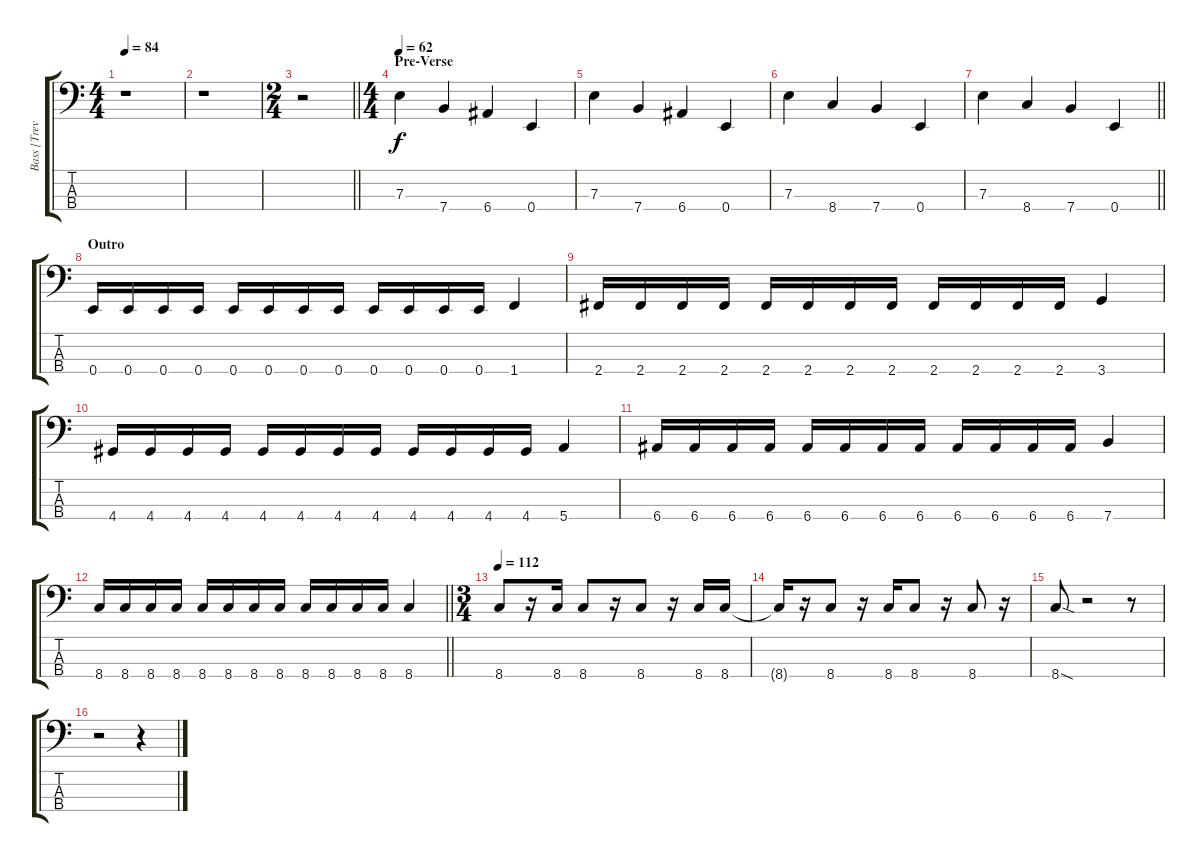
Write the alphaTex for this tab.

\track ("Bass [Trevor Dunn]" "Bass [Trev") {instrument electricbassfinger}
\staff {score tabs}
\tuning (G2 D2 A1 E1) {hide}
\ts (4 4)
\tempo 84
\clef f4
\ks c
r.1{dy f} |
r.1 |
\ts (2 4)
\barLineRight lightlight
r.2 |
\ts (4 4)
\section ("" "Pre-Verse")
\tempo 62
7.3.4 7.4.4 6.4.4 0.4.4 |
7.3.4 7.4.4 6.4.4 0.4.4 |
7.3.4 8.4.4 7.4.4 0.4.4 |
\barLineRight lightlight
7.3.4 8.4.4 7.4.4 0.4.4 |
\section ("" "Outro")
0.4.16 0.4.16 0.4.16 0.4.16 0.4.16 0.4.16 0.4.16 0.4.16 0.4.16 0.4.16 0.4.16 0.4.16 1.4.4 |
2.4.16 2.4.16 2.4.16 2.4.16 2.4.16 2.4.16 2.4.16 2.4.16 2.4.16 2.4.16 2.4.16 2.4.16 3.4.4 |
4.4.16 4.4.16 4.4.16 4.4.16 4.4.16 4.4.16 4.4.16 4.4.16 4.4.16 4.4.16 4.4.16 4.4.16 5.4.4 |
6.4.16 6.4.16 6.4.16 6.4.16 6.4.16 6.4.16 6.4.16 6.4.16 6.4.16 6.4.16 6.4.16 6.4.16 7.4.4 |
\barLineRight lightlight
8.4.16 8.4.16 8.4.16 8.4.16 8.4.16 8.4.16 8.4.16 8.4.16 8.4.16 8.4.16 8.4.16 8.4.16 8.4.4 |
\ts (3 4)
\tempo 112
8.4.8 r.16 8.4.16 8.4.8 r.16 8.4.8 r.16 8.4.16 8.4.16 |
8.4{t}.16 r.16 8.4.8 r.16 8.4.16 8.4.8 r.16 8.4.8 r.16 |
8.4{sod}.8 r.2 r.8 |
r.2 r.4
